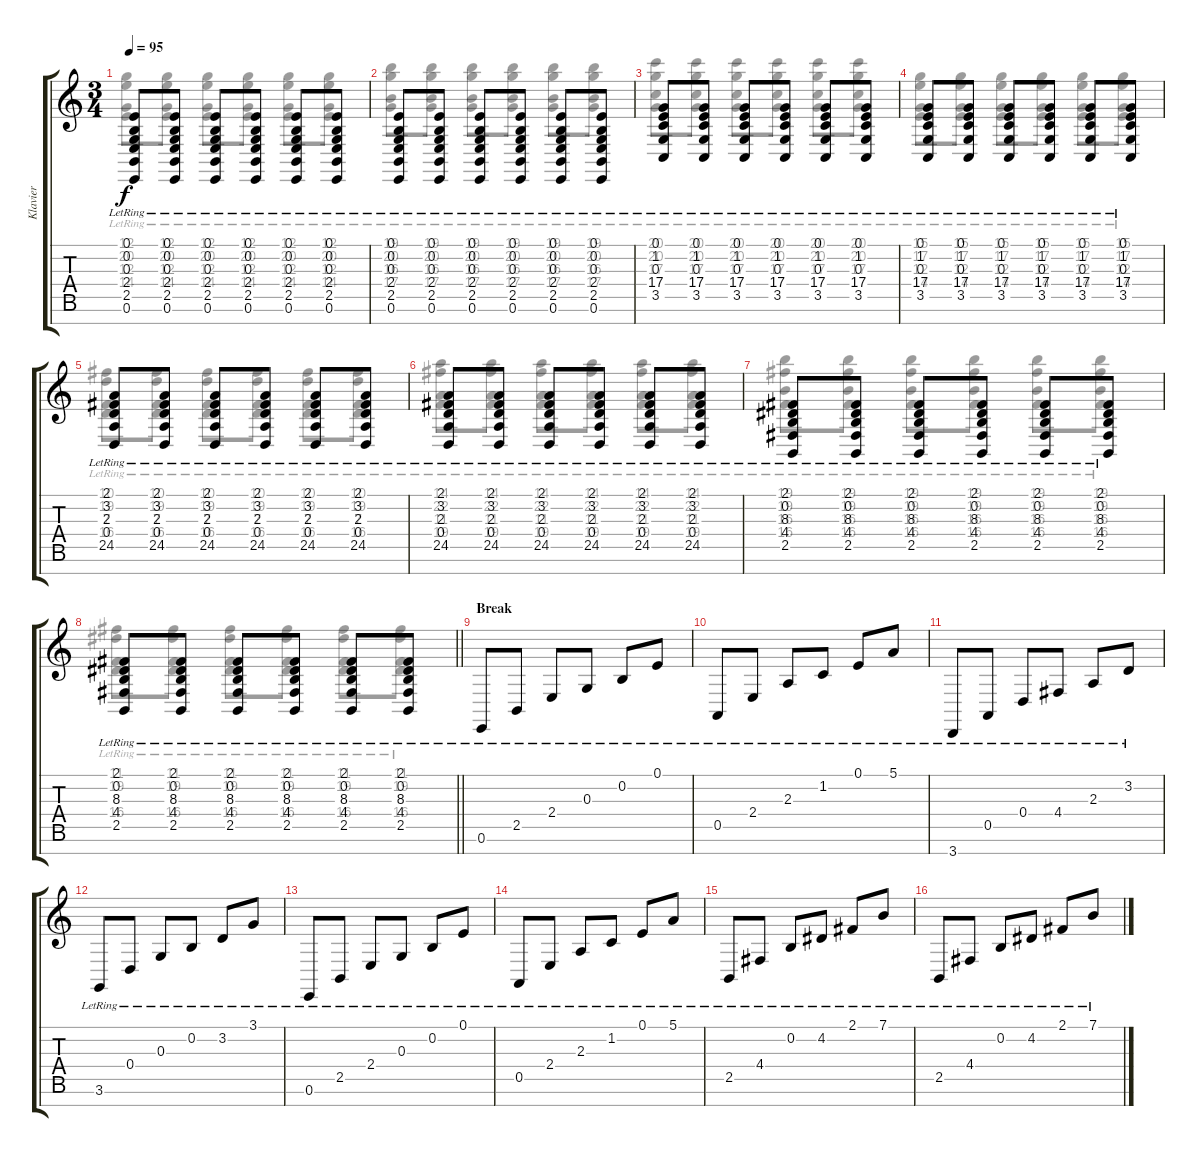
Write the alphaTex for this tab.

\track ("Klavier" "Klavier") {instrument acousticgrandpiano}
\staff {score tabs}
\tuning (E4 B3 G3 D3 A2 E2 B1) {hide}
\voice
\ts (3 4)
\tempo 95
\clef g2
\ks c
(0.1{lr} 0.2{lr} 0.3{lr} 2.4{lr} 2.5{lr} 0.6{lr}).8{dy f} (0.1{lr} 0.2{lr} 0.3{lr} 2.4{lr} 2.5{lr} 0.6{lr}).8 (0.1{lr} 0.2{lr} 0.3{lr} 2.4{lr} 2.5{lr} 0.6{lr}).8 (0.1{lr} 0.2{lr} 0.3{lr} 2.4{lr} 2.5{lr} 0.6{lr}).8 (0.1{lr} 0.2{lr} 0.3{lr} 2.4{lr} 2.5{lr} 0.6{lr}).8 (0.1{lr} 0.2{lr} 0.3{lr} 2.4{lr} 2.5{lr} 0.6{lr}).8 |
(0.1{lr} 0.2{lr} 0.3{lr} 2.4{lr} 2.5{lr} 0.6{lr}).8 (0.1{lr} 0.2{lr} 0.3{lr} 2.4{lr} 2.5{lr} 0.6{lr}).8 (0.1{lr} 0.2{lr} 0.3{lr} 2.4{lr} 2.5{lr} 0.6{lr}).8 (0.1{lr} 0.2{lr} 0.3{lr} 2.4{lr} 2.5{lr} 0.6{lr}).8 (0.1{lr} 0.2{lr} 0.3{lr} 2.4{lr} 2.5{lr} 0.6{lr}).8 (0.1{lr} 0.2{lr} 0.3{lr} 2.4{lr} 2.5{lr} 0.6{lr}).8 |
(0.1{lr} 1.2{lr} 0.3{lr} 17.4{lr} 3.5{lr}).8 (0.1{lr} 1.2{lr} 0.3{lr} 17.4{lr} 3.5{lr}).8 (0.1{lr} 1.2{lr} 0.3{lr} 17.4{lr} 3.5{lr}).8 (0.1{lr} 1.2{lr} 0.3{lr} 17.4{lr} 3.5{lr}).8 (0.1{lr} 1.2{lr} 0.3{lr} 17.4{lr} 3.5{lr}).8 (0.1{lr} 1.2{lr} 0.3{lr} 17.4{lr} 3.5{lr}).8 |
(0.1{lr} 1.2{lr} 0.3{lr} 17.4{lr} 3.5{lr}).8 (0.1{lr} 1.2{lr} 0.3{lr} 17.4{lr} 3.5{lr}).8 (0.1{lr} 1.2{lr} 0.3{lr} 17.4{lr} 3.5{lr}).8 (0.1{lr} 1.2{lr} 0.3{lr} 17.4{lr} 3.5{lr}).8 (0.1{lr} 1.2{lr} 0.3{lr} 17.4{lr} 3.5{lr}).8 (0.1{lr} 1.2{lr} 0.3{lr} 17.4{lr} 3.5{lr}).8 |
(2.1{lr} 3.2{lr} 2.3{lr} 0.4{lr} 24.5{lr}).8 (2.1{lr} 3.2{lr} 2.3{lr} 0.4{lr} 24.5{lr}).8 (2.1{lr} 3.2{lr} 2.3{lr} 0.4{lr} 24.5{lr}).8 (2.1{lr} 3.2{lr} 2.3{lr} 0.4{lr} 24.5{lr}).8 (2.1{lr} 3.2{lr} 2.3{lr} 0.4{lr} 24.5{lr}).8 (2.1{lr} 3.2{lr} 2.3{lr} 0.4{lr} 24.5{lr}).8 |
(2.1{lr} 3.2{lr} 2.3{lr} 0.4{lr} 24.5{lr}).8 (2.1{lr} 3.2{lr} 2.3{lr} 0.4{lr} 24.5{lr}).8 (2.1{lr} 3.2{lr} 2.3{lr} 0.4{lr} 24.5{lr}).8 (2.1{lr} 3.2{lr} 2.3{lr} 0.4{lr} 24.5{lr}).8 (2.1{lr} 3.2{lr} 2.3{lr} 0.4{lr} 24.5{lr}).8 (2.1{lr} 3.2{lr} 2.3{lr} 0.4{lr} 24.5{lr}).8 |
(2.1{lr} 0.2{lr} 8.3{lr} 4.4{lr} 2.5{lr}).8 (2.1{lr} 0.2{lr} 8.3{lr} 4.4{lr} 2.5{lr}).8 (2.1{lr} 0.2{lr} 8.3{lr} 4.4{lr} 2.5{lr}).8 (2.1{lr} 0.2{lr} 8.3{lr} 4.4{lr} 2.5{lr}).8 (2.1{lr} 0.2{lr} 8.3{lr} 4.4{lr} 2.5{lr}).8 (2.1{lr} 0.2{lr} 8.3{lr} 4.4{lr} 2.5{lr}).8 |
\barLineRight lightlight
(2.1{lr} 0.2{lr} 8.3{lr} 4.4{lr} 2.5{lr}).8 (2.1{lr} 0.2{lr} 8.3{lr} 4.4{lr} 2.5{lr}).8 (2.1{lr} 0.2{lr} 8.3{lr} 4.4{lr} 2.5{lr}).8 (2.1{lr} 0.2{lr} 8.3{lr} 4.4{lr} 2.5{lr}).8 (2.1{lr} 0.2{lr} 8.3{lr} 4.4{lr} 2.5{lr}).8 (2.1{lr} 0.2{lr} 8.3{lr} 4.4{lr} 2.5{lr}).8 |
\section ("" "Break")
0.6{lr}.8 2.5{lr}.8 2.4{lr}.8 0.3{lr}.8 0.2{lr}.8 0.1{lr}.8 |
0.5{lr}.8 2.4{lr}.8 2.3{lr}.8 1.2{lr}.8 0.1{lr}.8 5.1{lr}.8 |
3.7{lr}.8 0.5{lr}.8 0.4{lr}.8 4.4{lr}.8 2.3{lr}.8 3.2{lr}.8 |
3.6{lr}.8 0.4{lr}.8 0.3{lr}.8 0.2{lr}.8 3.2{lr}.8 3.1{lr}.8 |
0.6{lr}.8 2.5{lr}.8 2.4{lr}.8 0.3{lr}.8 0.2{lr}.8 0.1{lr}.8 |
0.5{lr}.8 2.4{lr}.8 2.3{lr}.8 1.2{lr}.8 0.1{lr}.8 5.1{lr}.8 |
2.5{lr}.8 4.4{lr}.8 0.2{lr}.8 4.2{lr}.8 2.1{lr}.8 7.1{lr}.8 |
2.5{lr}.8 4.4{lr}.8 0.2{lr}.8 4.2{lr}.8 2.1{lr}.8 7.1{lr}.8
\voice
\clef g2
\ottava regular
\simile none
\ks c
(12.1{lr} 20.2{lr} 12.3{lr} 14.4{lr}).8{dy f} (12.1{lr} 20.2{lr} 12.3{lr} 14.4{lr}).8 (12.1{lr} 20.2{lr} 12.3{lr} 14.4{lr}).8 (12.1{lr} 20.2{lr} 12.3{lr} 14.4{lr}).8 (12.1{lr} 20.2{lr} 12.3{lr} 14.4{lr}).8 (12.1{lr} 20.2{lr} 12.3{lr} 14.4{lr}).8 |
(19.1{lr} 20.2{lr} 16.3{lr} 17.4{lr}).8 (19.1{lr} 20.2{lr} 16.3{lr} 17.4{lr}).8 (19.1{lr} 20.2{lr} 16.3{lr} 17.4{lr}).8 (19.1{lr} 20.2{lr} 16.3{lr} 17.4{lr}).8 (19.1{lr} 20.2{lr} 16.3{lr} 17.4{lr}).8 (19.1{lr} 20.2{lr} 16.3{lr} 17.4{lr}).8 |
(20.1{lr} 20.2{lr} 17.3{lr} 17.4{lr}).8 (20.1{lr} 20.2{lr} 17.3{lr} 17.4{lr}).8 (20.1{lr} 20.2{lr} 17.3{lr} 17.4{lr}).8 (20.1{lr} 20.2{lr} 17.3{lr} 17.4{lr}).8 (20.1{lr} 20.2{lr} 17.3{lr} 17.4{lr}).8 (20.1{lr} 20.2{lr} 17.3{lr} 17.4{lr}).8 |
(15.1{lr} 17.2{lr} 12.3{lr} 14.4{lr}).8 (15.1{lr} 17.2{lr} 12.3{lr} 14.4{lr}).8 (15.1{lr} 17.2{lr} 12.3{lr} 14.4{lr}).8 (15.1{lr} 17.2{lr} 12.3{lr} 14.4{lr}).8 (15.1{lr} 17.2{lr} 12.3{lr} 14.4{lr}).8 (15.1{lr} 17.2{lr} 12.3{lr} 14.4{lr}).8 |
(10.1{lr} 19.2{lr} 7.3{lr} 16.4{lr}).8 (10.1{lr} 19.2{lr} 7.3{lr} 16.4{lr}).8 (10.1{lr} 19.2{lr} 7.3{lr} 16.4{lr}).8 (10.1{lr} 19.2{lr} 7.3{lr} 16.4{lr}).8 (10.1{lr} 19.2{lr} 7.3{lr} 16.4{lr}).8 (10.1{lr} 19.2{lr} 7.3{lr} 16.4{lr}).8 |
(14.1{lr} 22.2{lr} 11.3{lr} 19.4{lr}).8 (14.1{lr} 22.2{lr} 11.3{lr} 19.4{lr}).8 (14.1{lr} 22.2{lr} 11.3{lr} 19.4{lr}).8 (14.1{lr} 22.2{lr} 11.3{lr} 19.4{lr}).8 (14.1{lr} 22.2{lr} 11.3{lr} 19.4{lr}).8 (14.1{lr} 22.2{lr} 11.3{lr} 19.4{lr}).8 |
(19.1{lr} 19.2{lr} 16.3{lr} 16.4{lr}).8 (19.1{lr} 19.2{lr} 16.3{lr} 16.4{lr}).8 (19.1{lr} 19.2{lr} 16.3{lr} 16.4{lr}).8 (19.1{lr} 19.2{lr} 16.3{lr} 16.4{lr}).8 (19.1{lr} 19.2{lr} 16.3{lr} 16.4{lr}).8 (19.1{lr} 19.2{lr} 16.3{lr} 16.4{lr}).8 |
\barLineRight lightlight
(11.1{lr} 19.2{lr} 8.3{lr} 16.4{lr}).8 (11.1{lr} 19.2{lr} 8.3{lr} 16.4{lr}).8 (11.1{lr} 19.2{lr} 8.3{lr} 16.4{lr}).8 (11.1{lr} 19.2{lr} 8.3{lr} 16.4{lr}).8 (11.1{lr} 19.2{lr} 8.3{lr} 16.4{lr}).8 (11.1{lr} 19.2{lr} 8.3{lr} 16.4{lr}).8 |
|
|
|
|
|
|
|
